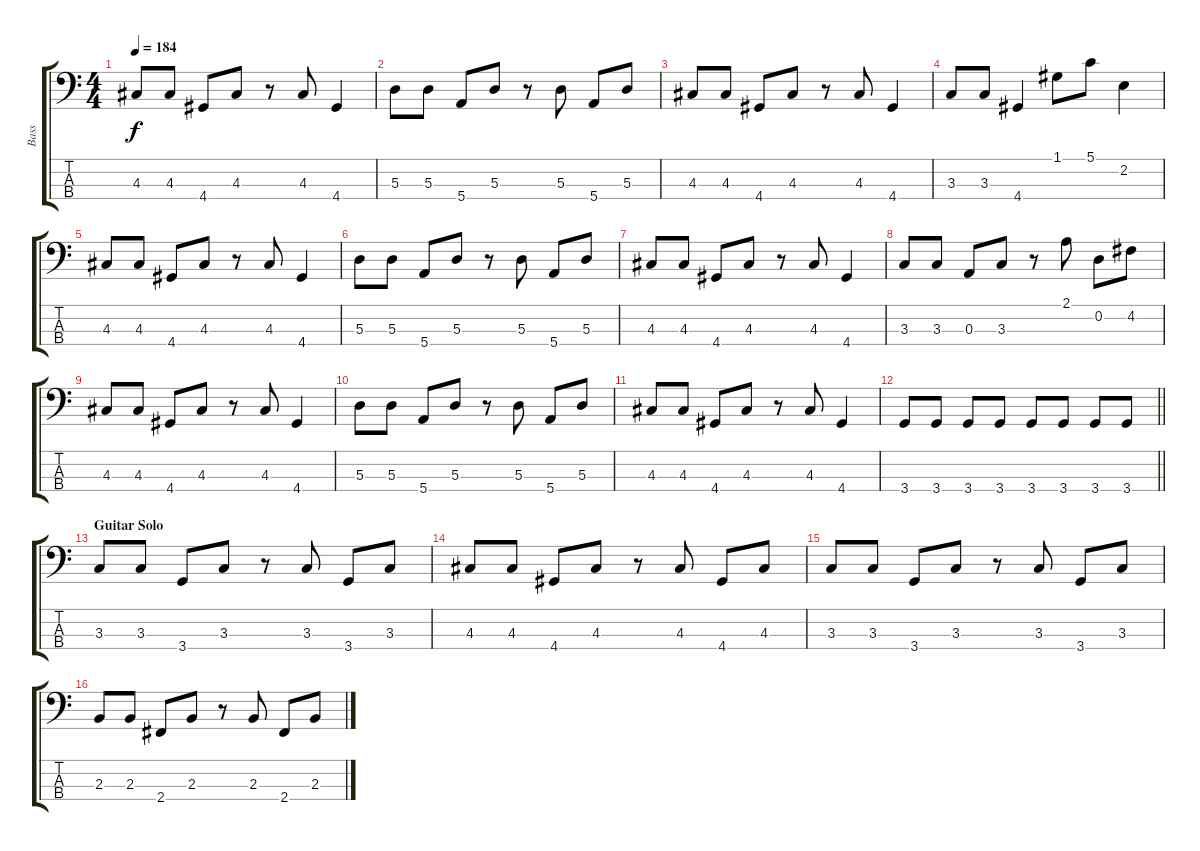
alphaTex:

\track ("Bass" "Bass") {instrument electricbasspick}
\staff {score tabs}
\tuning (G2 D2 A1 E1) {hide}
\ts (4 4)
\tempo 184
\clef f4
\ks c
4.3.8{dy f} 4.3.8 4.4.8 4.3.8 r.8 4.3.8 4.4.4 |
5.3.8 5.3.8 5.4.8 5.3.8 r.8 5.3.8 5.4.8 5.3.8 |
4.3.8 4.3.8 4.4.8 4.3.8 r.8 4.3.8 4.4.4 |
3.3.8 3.3.8 4.4.4 1.1.8 5.1.8 2.2.4 |
4.3.8 4.3.8 4.4.8 4.3.8 r.8 4.3.8 4.4.4 |
5.3.8 5.3.8 5.4.8 5.3.8 r.8 5.3.8 5.4.8 5.3.8 |
4.3.8 4.3.8 4.4.8 4.3.8 r.8 4.3.8 4.4.4 |
3.3.8 3.3.8 0.3.8 3.3.8 r.8 2.1.8 0.2.8 4.2.8 |
4.3.8 4.3.8 4.4.8 4.3.8 r.8 4.3.8 4.4.4 |
5.3.8 5.3.8 5.4.8 5.3.8 r.8 5.3.8 5.4.8 5.3.8 |
4.3.8 4.3.8 4.4.8 4.3.8 r.8 4.3.8 4.4.4 |
\barLineRight lightlight
3.4.8 3.4.8 3.4.8 3.4.8 3.4.8 3.4.8 3.4.8 3.4.8 |
\section ("" "Guitar Solo")
3.3.8 3.3.8 3.4.8 3.3.8 r.8 3.3.8 3.4.8 3.3.8 |
4.3.8 4.3.8 4.4.8 4.3.8 r.8 4.3.8 4.4.8 4.3.8 |
3.3.8 3.3.8 3.4.8 3.3.8 r.8 3.3.8 3.4.8 3.3.8 |
2.3.8 2.3.8 2.4.8 2.3.8 r.8 2.3.8 2.4.8 2.3.8
